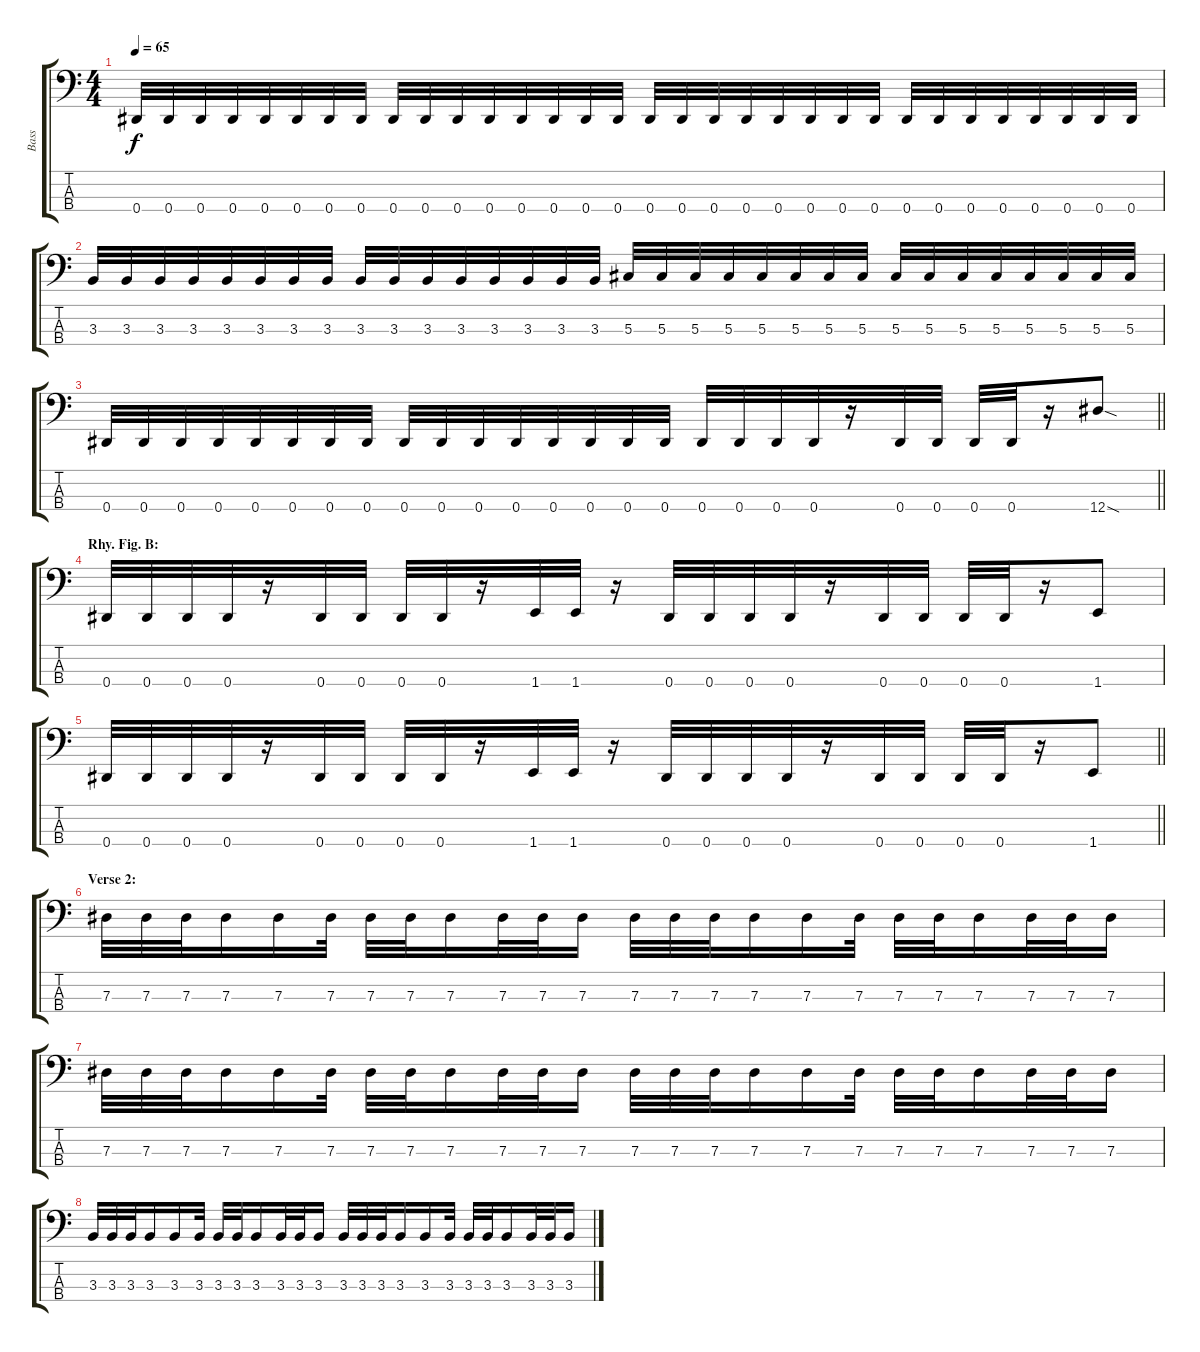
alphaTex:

\track ("Bass" "Bass") {instrument electricbassfinger}
\staff {score tabs}
\tuning (Gb2 Db2 Ab1 Eb1) {hide}
\ts (4 4)
\tempo 65
\clef f4
\ks c
0.4.32{dy f} 0.4.32 0.4.32 0.4.32 0.4.32 0.4.32 0.4.32 0.4.32 0.4.32 0.4.32 0.4.32 0.4.32 0.4.32 0.4.32 0.4.32 0.4.32 0.4.32 0.4.32 0.4.32 0.4.32 0.4.32 0.4.32 0.4.32 0.4.32 0.4.32 0.4.32 0.4.32 0.4.32 0.4.32 0.4.32 0.4.32 0.4.32 |
3.3.32 3.3.32 3.3.32 3.3.32 3.3.32 3.3.32 3.3.32 3.3.32 3.3.32 3.3.32 3.3.32 3.3.32 3.3.32 3.3.32 3.3.32 3.3.32 5.3.32 5.3.32 5.3.32 5.3.32 5.3.32 5.3.32 5.3.32 5.3.32 5.3.32 5.3.32 5.3.32 5.3.32 5.3.32 5.3.32 5.3.32 5.3.32 |
\barLineRight lightlight
0.4.32 0.4.32 0.4.32 0.4.32 0.4.32 0.4.32 0.4.32 0.4.32 0.4.32 0.4.32 0.4.32 0.4.32 0.4.32 0.4.32 0.4.32 0.4.32 0.4.32 0.4.32 0.4.32 0.4.32 r.16 0.4.32 0.4.32 0.4.32 0.4.32 r.16 12.4{sod}.8 |
\section ("" "Rhy. Fig. B:")
0.4.32 0.4.32 0.4.32 0.4.32 r.16 0.4.32 0.4.32 0.4.32 0.4.32 r.16 1.4.32 1.4.32 r.16 0.4.32 0.4.32 0.4.32 0.4.32 r.16 0.4.32 0.4.32 0.4.32 0.4.32 r.16 1.4.8 |
\barLineRight lightlight
0.4.32 0.4.32 0.4.32 0.4.32 r.16 0.4.32 0.4.32 0.4.32 0.4.32 r.16 1.4.32 1.4.32 r.16 0.4.32 0.4.32 0.4.32 0.4.32 r.16 0.4.32 0.4.32 0.4.32 0.4.32 r.16 1.4.8 |
\section ("" "Verse 2:")
7.3.32 7.3.32 7.3.32 7.3.16 7.3.16 7.3.32 7.3.32 7.3.32 7.3.16 7.3.32 7.3.32 7.3.16 7.3.32 7.3.32 7.3.32 7.3.16 7.3.16 7.3.32 7.3.32 7.3.32 7.3.16 7.3.32 7.3.32 7.3.16 |
7.3.32 7.3.32 7.3.32 7.3.16 7.3.16 7.3.32 7.3.32 7.3.32 7.3.16 7.3.32 7.3.32 7.3.16 7.3.32 7.3.32 7.3.32 7.3.16 7.3.16 7.3.32 7.3.32 7.3.32 7.3.16 7.3.32 7.3.32 7.3.16 |
3.3.32 3.3.32 3.3.32 3.3.16 3.3.16 3.3.32 3.3.32 3.3.32 3.3.16 3.3.32 3.3.32 3.3.16 3.3.32 3.3.32 3.3.32 3.3.16 3.3.16 3.3.32 3.3.32 3.3.32 3.3.16 3.3.32 3.3.32 3.3.16
